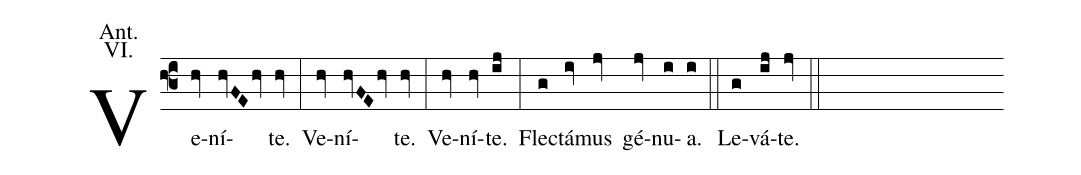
annotation: Ant.;
annotation: VI.;
%%
(f3) Ve(hv)ní(hvFEhv)te.(hv) (:)
Ve(hv)ní(hvFEhv)te.(hv) (:)
Ve(hv)ní(hv)te.(ij) (:)
Flec(g)tá(iv)mus(jv) gé(jv)nu(i)a.(i) (::)
Le(g)vá(ij)te.(jv) (::)
